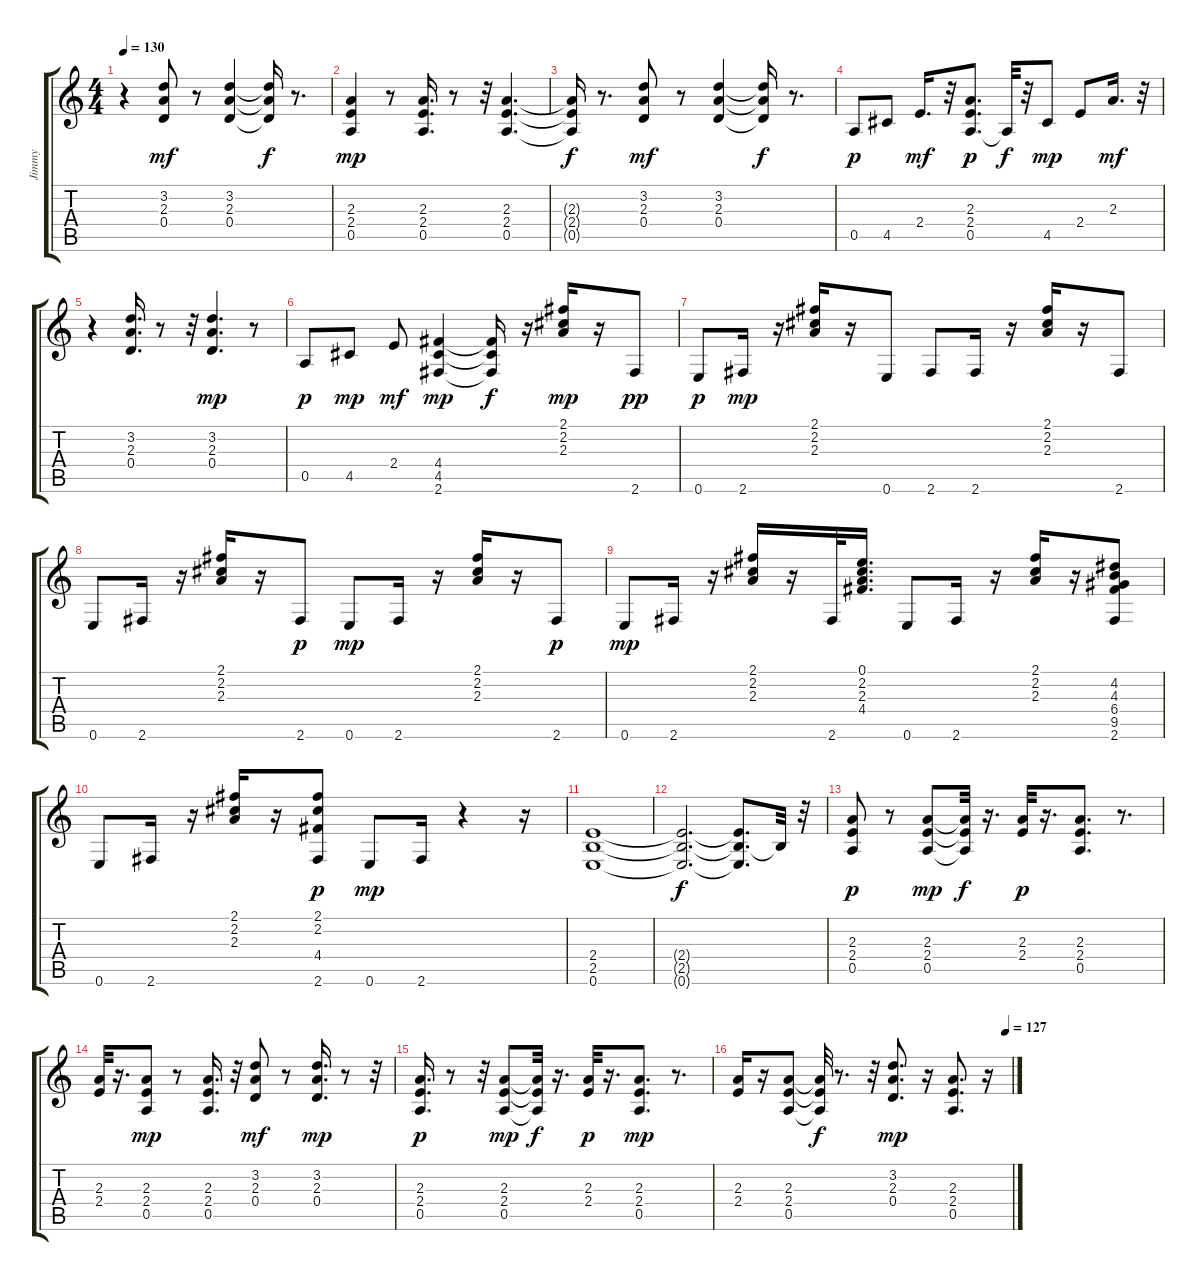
\track ("Jimmy" "Jimmy") {instrument acousticguitarsteel}
\staff {score tabs}
\tuning (E4 B3 G3 D3 A2 E2) {hide}
\ts (4 4)
\tempo 130
\clef g2
\ks c
r.4{dy mp} (3.2 2.3 0.4).8{dy mf} r.8 (3.2 2.3 0.4).4 (3.2{t} 2.3{t} 0.4{t}).16{dy f} r.8{d} |
(2.3 2.4 0.5).4{dy mp} r.8 (2.3 2.4 0.5).16{d} r.8 r.32 (2.3 2.4 0.5).4{d} |
(2.3{t} 2.4{t} 0.5{t}).16{dy f} r.8{d} (3.2 2.3 0.4).8{dy mf} r.8 (3.2 2.3 0.4).4 (3.2{t} 2.3{t} 0.4{t}).16{dy f} r.8{d} |
0.5.8{dy p} 4.5.8 2.4.16{d dy mf} r.32 (2.3 2.4 0.5).8{d dy p} 0.5{t}.32{dy f} r.32 4.5.8{dy mp} 2.4.8 2.3.16{d dy mf} r.32 |
r.4 (3.2 2.3 0.4).16{d} r.8 r.32 (3.2 2.3 0.4).4{d dy mp} r.8 |
0.5.8{dy p} 4.5.8{dy mp} 2.4.8{dy mf} (4.4 4.5 2.6).4{dy mp} (4.4{t} 4.5{t} 2.6{t}).16{dy f} r.16 (2.1 2.2 2.3).16{dy mp} r.16 2.6.8{dy pp} |
0.6.8{dy p} 2.6.16{dy mp} r.16 (2.1 2.2 2.3).16 r.16 0.6.8 2.6.8 2.6.16 r.16 (2.1 2.2 2.3).16 r.16 2.6.8 |
0.6.8 2.6.16 r.16 (2.1 2.2 2.3).16 r.16 2.6.8{dy p} 0.6.8{dy mp} 2.6.16 r.16 (2.1 2.2 2.3).16 r.16 2.6.8{dy p} |
0.6.8{dy mp} 2.6.16 r.16 (2.1 2.2 2.3).16 r.16 2.6.32 (0.1 2.2 2.3 4.4).16{d} 0.6.8 2.6.16 r.16 (2.1 2.2 2.3).16 r.16 (4.2 4.3 6.4 9.5 2.6).8 |
0.6.8 2.6.16 r.16 (2.1 2.2 2.3).16 r.16 (2.1 2.2 4.4 2.6).8{dy p} 0.6.8{dy mp} 2.6.16 r.4 r.16 |
(2.4 2.5 0.6).1 |
(2.4{t} 2.5{t} 0.6{t}).2{d dy f} (2.4{t} 2.5{t} 0.6{t}).8{d} 2.5{t}.32 r.32 |
(2.3 2.4 0.5).8{dy p} r.8 (2.3 2.4 0.5).8{dy mp} (2.3{t} 2.4{t} 0.5{t}).32{dy f} r.16{d} (2.3 2.4).32{dy p} r.16{d} (2.3 2.4 0.5).8{d} r.8{d} |
(2.3 2.4).32 r.16{d} (2.3 2.4 0.5).8{dy mp} r.8 (2.3 2.4 0.5).16{d} r.32 (3.2 2.3 0.4).8{dy mf} r.8 (3.2 2.3 0.4).16{d dy mp} r.8 r.32 |
(2.3 2.4 0.5).16{d dy p} r.8 r.32 (2.3 2.4 0.5).8{dy mp} (2.3{t} 2.4{t} 0.5{t}).32{dy f} r.16{d} (2.3 2.4).32{dy p} r.16{d} (2.3 2.4 0.5).8{d dy mp} r.8{d} |
\tempo (127 0.9791666666666666)
(2.3 2.4).16 r.16 (2.3 2.4 0.5).8 (2.3{t} 2.4{t} 0.5{t}).32{dy f} r.8{d} r.32 (3.2 2.3 0.4).8{d dy mp} r.16 (2.3 2.4 0.5).8{d} r.16
